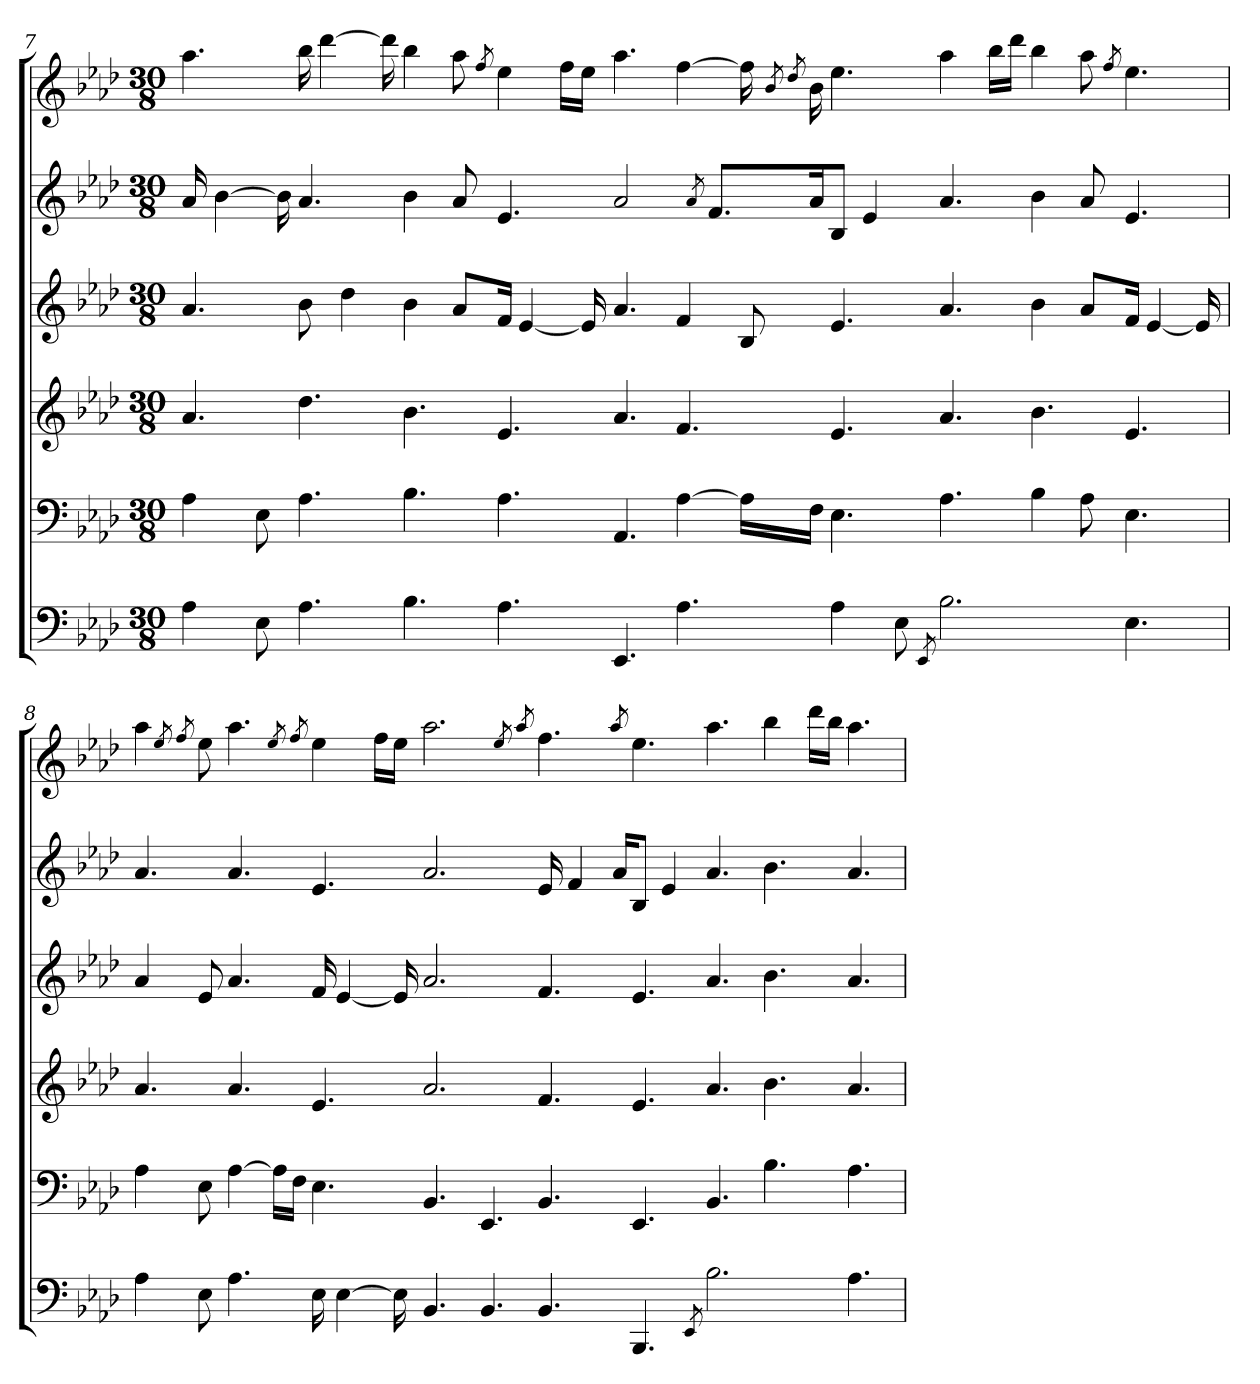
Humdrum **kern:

**kern	**kern	**kern	**kern	**kern	**kern
*part6	*part5	*part4	*part3	*part2	*part1
*staff6	*staff5	*staff4	*staff3	*staff2	*staff1
*clefF4	*clefF4	*clefG2	*clefG2	*clefG2	*clefG2
*k[b-e-a-d-]	*k[b-e-a-d-]	*k[b-e-a-d-]	*k[b-e-a-d-]	*k[b-e-a-d-]	*k[b-e-a-d-]
*M30/8	*M30/8	*M30/8	*M30/8	*M30/8	*M30/8
=7	=7	=7	=7	=7	=7
4A-	4A-	4.a-	4.a-	16a-	4.aa-
.	.	.	.	[4b-	.
8E-	8E-	.	.	.	.
.	.	.	.	16b-]	.
4.A-	4.A-	4.dd-	8b-	4.a-	16bb-
.	.	.	.	.	[4ddd-
.	.	.	4dd-	.	.
.	.	.	.	.	16ddd-]
4.B-	4.B-	4.b-	4b-	4b-	4bb-
.	.	.	8a-/L	8a-	8aa-
.	.	.	.	.	8qff
4.A-	4.A-	4.e-	16f/Jk	4.e-	4ee-
.	.	.	[4e-	.	.
.	.	.	.	.	16ff\LL
.	.	.	16e-]	.	16ee-\JJ
4.EE-	4.AA-	4.a-	4.a-	2a-	4.aa-
4.A-	[4A-	4.f	4f	.	[4ff
.	.	.	.	8qa-	.
.	.	.	.	8.f/L	.
.	16A-\LL]	.	8B-	.	16ff]
.	.	.	.	.	8qb-
.	.	.	.	.	8qdd-
.	16F\JJ	.	.	16a-/K	16b-
4A-	4.E-	4.e-	4.e-	8B-/J	4.ee-
.	.	.	.	4e-	.
8E-	.	.	.	.	.
8qEE-	.	.	.	.	.
2.B-	4.A-	4.a-	4.a-	4.a-	4aa-
.	.	.	.	.	16bb-\LL
.	.	.	.	.	16ddd-\JJ
.	4B-	4.b-	4b-	4b-	4bb-
.	8A-	.	8a-/L	8a-	8aa-
.	.	.	.	.	8qff
4.E-	4.E-	4.e-	16f/Jk	4.e-	4.ee-
.	.	.	[4e-	.	.
.	.	.	16e-]	.	.
=8	=8	=8	=8	=8	=8
4A-	4A-	4.a-	4a-	4.a-	4aa-
.	.	.	.	.	8qee-
.	.	.	.	.	8qff
8E-	8E-	.	8e-	.	8ee-
4.A-	[4A-	4.a-	4.a-	4.a-	4.aa-
.	16A-\LL]	.	.	.	.
.	16F\JJ	.	.	.	.
.	.	.	.	.	8qee-
.	.	.	.	.	8qff
16E-	4.E-	4.e-	16f	4.e-	4ee-
[4E-	.	.	[4e-	.	.
.	.	.	.	.	16ff\LL
16E-]	.	.	16e-]	.	16ee-\JJ
4.BB-	4.BB-	2.a-	2.a-	2.a-	2.aa-
4.BB-	4.EE-	.	.	.	.
.	.	.	.	.	8qee-
.	.	.	.	.	8qaa-
4.BB-	4.BB-	4.f	4.f	16e-	4.ff
.	.	.	.	4f	.
.	.	.	.	16a-/KL	.
.	.	.	.	.	8qaa-
4.BBB-	4.EE-	4.e-	4.e-	8B-/J	4.ee-
.	.	.	.	4e-	.
8qEE-	.	.	.	.	.
2.B-	4.BB-	4.a-	4.a-	4.a-	4.aa-
.	4.B-	4.b-	4.b-	4.b-	4bb-
.	.	.	.	.	16ddd-\LL
.	.	.	.	.	16bb-\JJ
4.A-	4.A-	4.a-	4.a-	4.a-	4.aa-
=	=	=	=	=	=
*-	*-	*-	*-	*-	*-
